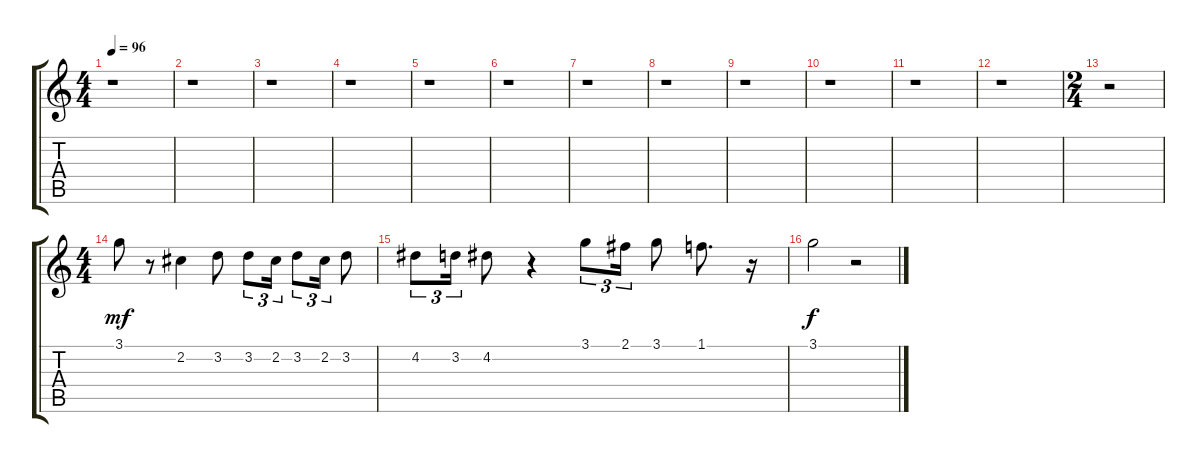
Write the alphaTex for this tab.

\track "" {instrument guitarharmonics}
\staff {score tabs}
\tuning (E4 B3 G3 D3 A2 E2) {hide}
\ts (4 4)
\tempo 96
\clef g2
\ks c
r.1{dy mf} |
r.1 |
r.1 |
r.1 |
r.1 |
r.1 |
r.1 |
r.1 |
r.1 |
r.1 |
r.1 |
r.1 |
\ts (2 4)
r.2 |
\ts (4 4)
3.1.8 r.8 2.2.4 3.2.8 3.2.8{tu (3 2)} 2.2.16{tu (3 2)} 3.2.8{tu (3 2)} 2.2.16{tu (3 2)} 3.2.8 |
4.2.8{tu (3 2)} 3.2.16{tu (3 2)} 4.2.8 r.4 3.1.8{tu (3 2)} 2.1.16{tu (3 2)} 3.1.8 1.1.8{d} r.16 |
3.1.2{dy f} r.2
